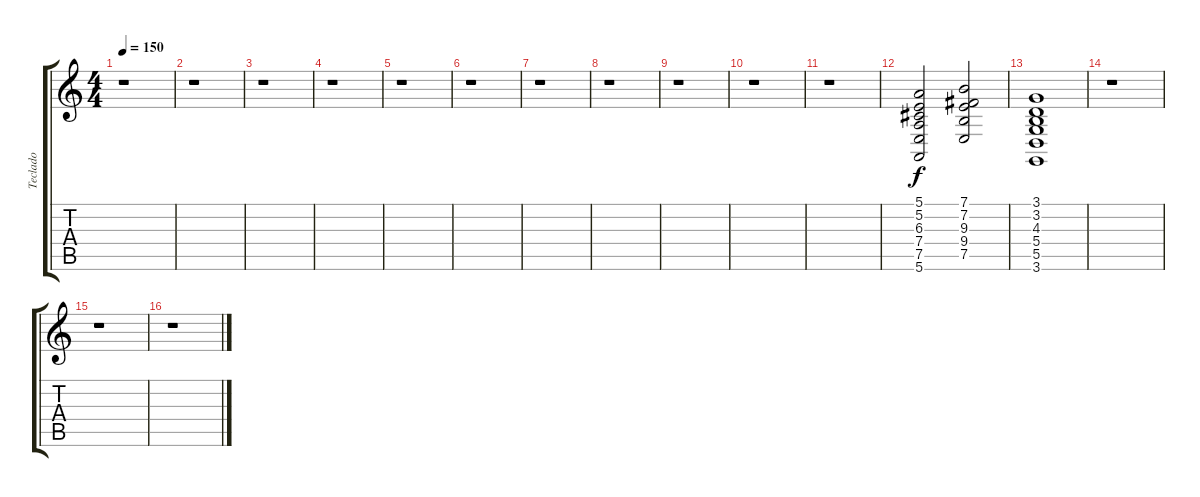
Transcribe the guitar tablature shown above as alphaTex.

\track ("Teclado" "Teclado") {instrument acousticgrandpiano}
\staff {score tabs}
\tuning (E4 B3 G3 D3 A2 E2) {hide}
\ts (4 4)
\tempo 150
\clef g2
\ks c
r.1{dy f instrument acousticgrandpiano} |
r.1 |
r.1 |
r.1 |
r.1 |
r.1 |
r.1 |
r.1 |
r.1 |
r.1 |
r.1 |
(5.1 5.2 6.3 7.4 7.5 5.6).2{instrument fx3crystal} (7.1 7.2 9.3 9.4 7.5).2{instrument fx3crystal} |
(3.1 3.2 4.3 5.4 5.5 3.6).1{instrument fx3crystal} |
r.1 |
r.1 |
r.1
